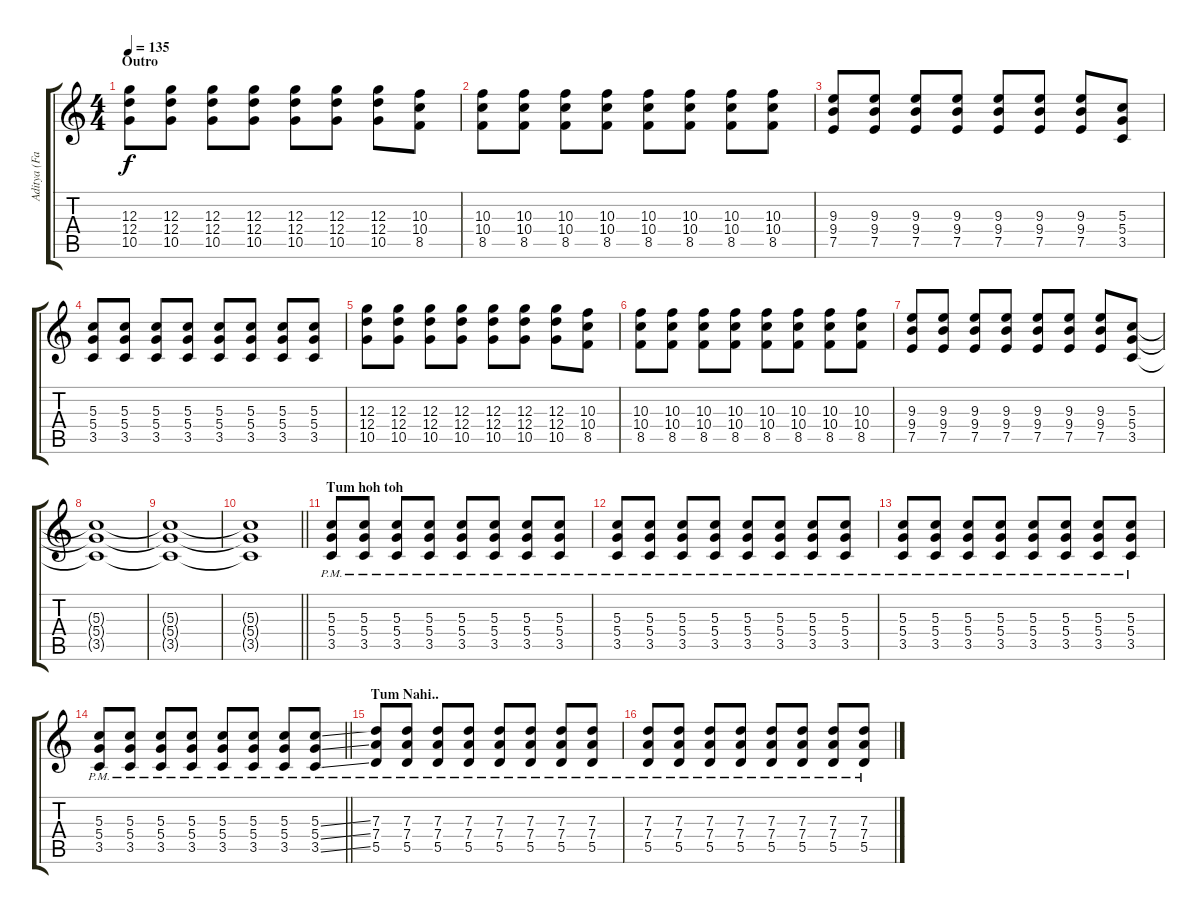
\track ("Aditya (Farhan Akhtar)" "Aditya (Fa") {instrument distortionguitar}
\staff {score tabs}
\tuning (E4 B3 G3 D3 A2 E2) {hide}
\ts (4 4)
\section ("" "Outro")
\tempo 135
\clef g2
\ks c
(12.3 12.4 10.5).8{dy f} (12.3 12.4 10.5).8 (12.3 12.4 10.5).8 (12.3 12.4 10.5).8 (12.3 12.4 10.5).8 (12.3 12.4 10.5).8 (12.3 12.4 10.5).8 (10.3 10.4 8.5).8 |
(10.3 10.4 8.5).8 (10.3 10.4 8.5).8 (10.3 10.4 8.5).8 (10.3 10.4 8.5).8 (10.3 10.4 8.5).8 (10.3 10.4 8.5).8 (10.3 10.4 8.5).8 (10.3 10.4 8.5).8 |
(9.3 9.4 7.5).8 (9.3 9.4 7.5).8 (9.3 9.4 7.5).8 (9.3 9.4 7.5).8 (9.3 9.4 7.5).8 (9.3 9.4 7.5).8 (9.3 9.4 7.5).8 (5.3 5.4 3.5).8 |
(5.3 5.4 3.5).8 (5.3 5.4 3.5).8 (5.3 5.4 3.5).8 (5.3 5.4 3.5).8 (5.3 5.4 3.5).8 (5.3 5.4 3.5).8 (5.3 5.4 3.5).8 (5.3 5.4 3.5).8 |
(12.3 12.4 10.5).8 (12.3 12.4 10.5).8 (12.3 12.4 10.5).8 (12.3 12.4 10.5).8 (12.3 12.4 10.5).8 (12.3 12.4 10.5).8 (12.3 12.4 10.5).8 (10.3 10.4 8.5).8 |
(10.3 10.4 8.5).8 (10.3 10.4 8.5).8 (10.3 10.4 8.5).8 (10.3 10.4 8.5).8 (10.3 10.4 8.5).8 (10.3 10.4 8.5).8 (10.3 10.4 8.5).8 (10.3 10.4 8.5).8 |
(9.3 9.4 7.5).8 (9.3 9.4 7.5).8 (9.3 9.4 7.5).8 (9.3 9.4 7.5).8 (9.3 9.4 7.5).8 (9.3 9.4 7.5).8 (9.3 9.4 7.5).8 (5.3 5.4 3.5).8 |
(5.3{t} 5.4{t} 3.5{t}).1{volume 2} |
(5.3{t} 5.4{t} 3.5{t}).1 |
\barLineRight lightlight
(5.3{t} 5.4{t} 3.5{t}).1 |
\section ("" "Tum hoh toh")
(5.3{pm} 5.4{pm} 3.5{pm}).8{volume 9} (5.3{pm} 5.4{pm} 3.5{pm}).8 (5.3{pm} 5.4{pm} 3.5{pm}).8 (5.3{pm} 5.4{pm} 3.5{pm}).8 (5.3{pm} 5.4{pm} 3.5{pm}).8 (5.3{pm} 5.4{pm} 3.5{pm}).8 (5.3{pm} 5.4{pm} 3.5{pm}).8 (5.3{pm} 5.4{pm} 3.5{pm}).8 |
(5.3{pm} 5.4{pm} 3.5{pm}).8 (5.3{pm} 5.4{pm} 3.5{pm}).8 (5.3{pm} 5.4{pm} 3.5{pm}).8 (5.3{pm} 5.4{pm} 3.5{pm}).8 (5.3{pm} 5.4{pm} 3.5{pm}).8 (5.3{pm} 5.4{pm} 3.5{pm}).8 (5.3{pm} 5.4{pm} 3.5{pm}).8 (5.3{pm} 5.4{pm} 3.5{pm}).8 |
(5.3{pm} 5.4{pm} 3.5{pm}).8 (5.3{pm} 5.4{pm} 3.5{pm}).8 (5.3{pm} 5.4{pm} 3.5{pm}).8 (5.3{pm} 5.4{pm} 3.5{pm}).8 (5.3{pm} 5.4{pm} 3.5{pm}).8 (5.3{pm} 5.4{pm} 3.5{pm}).8 (5.3{pm} 5.4{pm} 3.5{pm}).8 (5.3{pm} 5.4{pm} 3.5{pm}).8 |
\barLineRight lightlight
(5.3{pm} 5.4{pm} 3.5{pm}).8 (5.3{pm} 5.4{pm} 3.5{pm}).8 (5.3{pm} 5.4{pm} 3.5{pm}).8 (5.3{pm} 5.4{pm} 3.5{pm}).8 (5.3{pm} 5.4{pm} 3.5{pm}).8 (5.3{pm} 5.4{pm} 3.5{pm}).8 (5.3{pm} 5.4{pm} 3.5{pm}).8 (5.3{ss pm} 5.4{ss pm} 3.5{ss pm}).8 |
\section ("" "Tum Nahi..")
(7.3{pm} 7.4{pm} 5.5{pm}).8 (7.3{pm} 7.4{pm} 5.5{pm}).8 (7.3{pm} 7.4{pm} 5.5{pm}).8 (7.3{pm} 7.4{pm} 5.5{pm}).8 (7.3{pm} 7.4{pm} 5.5{pm}).8 (7.3{pm} 7.4{pm} 5.5{pm}).8 (7.3{pm} 7.4{pm} 5.5{pm}).8 (7.3{pm} 7.4{pm} 5.5{pm}).8 |
(7.3{pm} 7.4{pm} 5.5{pm}).8 (7.3{pm} 7.4{pm} 5.5{pm}).8 (7.3{pm} 7.4{pm} 5.5{pm}).8 (7.3{pm} 7.4{pm} 5.5{pm}).8 (7.3{pm} 7.4{pm} 5.5{pm}).8 (7.3{pm} 7.4{pm} 5.5{pm}).8 (7.3{pm} 7.4{pm} 5.5{pm}).8 (7.3{pm} 7.4{pm} 5.5{pm}).8
